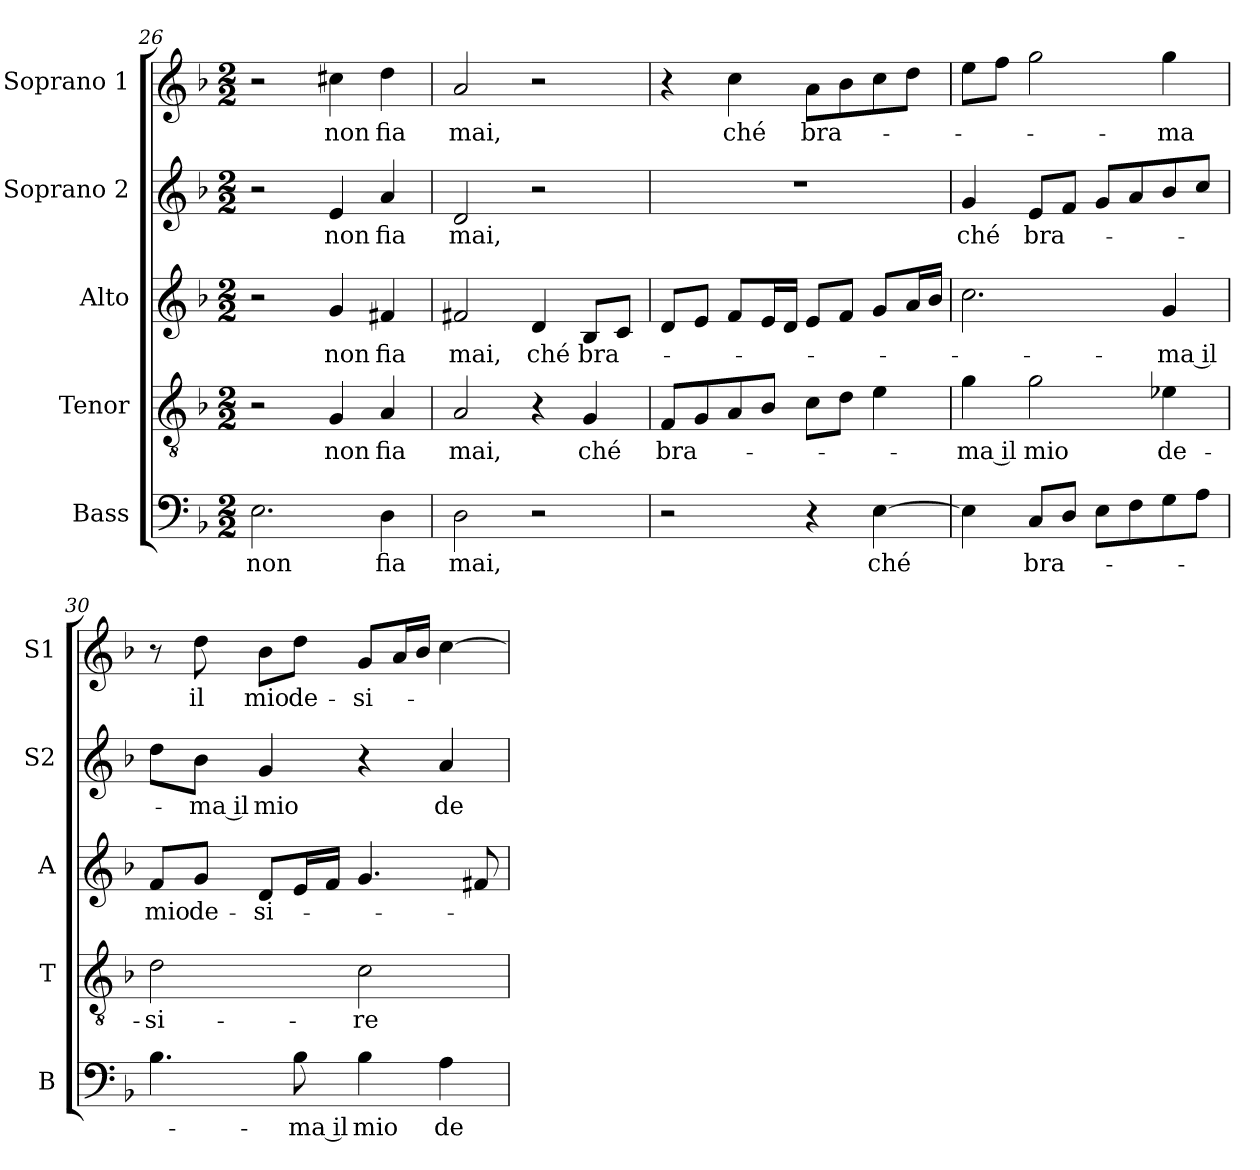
**kern	**text	**kern	**text	**kern	**text	**kern	**text	**kern	**text
*part5	*part5	*part4	*part4	*part3	*part3	*part2	*part2	*part1	*part1
*staff5	*staff5	*staff4	*staff4	*staff3	*staff3	*staff2	*staff2	*staff1	*staff1
*I"Bass	*	*I"Tenor	*	*I"Alto	*	*I"Soprano 2	*	*I"Soprano 1	*
*I'B	*	*I'T	*	*I'A	*	*I'S2	*	*I'S1	*
!!LO:LB:g=z
*clefF4	*	*clefGv2	*	*clefG2	*	*clefG2	*	*clefG2	*
*	*	*ITrd7c12	*	*	*	*	*	*	*
*k[b-]	*	*k[b-]	*	*k[b-]	*	*k[b-]	*	*k[b-]	*
*F:	*	*F:	*	*F:	*	*F:	*	*F:	*
*M2/2	*	*M2/2	*	*M2/2	*	*M2/2	*	*M2/2	*
=26	=26	=26	=26	=26	=26	=26	=26	=26	=26
!	!LO:LY:b:color=#000000	!	!	!	!	!	!	!	!
2.Ei\	non	2r	.	2r	.	2r	.	2r	.
!	!	!	!LO:LY:b:color=#000000	!	!	!	!	!	!
!	!	!	!	!	!LO:LY:b:color=#000000	!	!	!	!
!	!	!	!	!	!	!	!LO:LY:b:color=#000000	!	!
!	!	!	!	!	!	!	!	!	!LO:LY:b:color=#000000
.	.	4GGi/	non	4gi/	non	4ei/	non	4cc#Xi\	non
!	!LO:LY:b:color=#000000	!	!	!	!	!	!	!	!
!	!	!	!LO:LY:b:color=#000000	!	!	!	!	!	!
!	!	!	!	!	!LO:LY:b:color=#000000	!	!	!	!
!	!	!	!	!	!	!	!LO:LY:b:color=#000000	!	!
!	!	!	!	!	!	!	!	!	!LO:LY:b:color=#000000
4Di\	fia	4AAi/	fia	4f#Xi/	fia	4ai/	fia	4ddi\	fia
=27	=27	=27	=27	=27	=27	=27	=27	=27	=27
!	!LO:LY:b:color=#000000	!	!	!	!	!	!	!	!
!	!	!	!LO:LY:b:color=#000000	!	!	!	!	!	!
!	!	!	!	!	!LO:LY:b:color=#000000	!	!	!	!
!	!	!	!	!	!	!	!LO:LY:b:color=#000000	!	!
!	!	!	!	!	!	!	!	!	!LO:LY:b:color=#000000
2Di\	mai,	2AAi/	mai,	2f#Xi/	mai,	2di/	mai,	2ai/	mai,
!	!	!	!	!	!LO:LY:b:color=#000000	!	!	!	!
2r	.	4r	.	4di/	ché	2r	.	2r	.
!	!	!	!LO:LY:b:color=#000000	!	!	!	!	!	!
!	!	!	!	!	!LO:LY:b:color=#000000	!	!	!	!
.	.	4GGi/	ché	8B-i/L	bra-	.	.	.	.
.	.	.	.	8ci/J	.	.	.	.	.
=28	=28	=28	=28	=28	=28	=28	=28	=28	=28
!	!	!	!LO:LY:b:color=#000000	!	!	!	!	!	!
2r	.	8FFi/L	bra-	8di/L	.	1r	.	4r	.
.	.	8GGi/	.	8ei/J	.	.	.	.	.
!	!	!	!	!	!	!	!	!	!LO:LY:b:color=#000000
.	.	8AAi/	.	8fi/L	.	.	.	4cci\	ché
.	.	8BB-i/J	.	16ei/L	.	.	.	.	.
.	.	.	.	16di/JJ	.	.	.	.	.
!	!	!	!	!	!	!	!	!	!LO:LY:b:color=#000000
4r	.	8Ci\L	.	8ei/L	.	.	.	8ai\L	bra-
.	.	8Di\J	.	8fi/J	.	.	.	8b-i\	.
!	!LO:LY:b:color=#000000	!	!	!	!	!	!	!	!
[4Ei\	ché	4Ei\	.	8gi/L	.	.	.	8cci\	.
.	.	.	.	16ai/L	.	.	.	8ddi\J	.
.	.	.	.	16b-i/JJ	.	.	.	.	.
=29	=29	=29	=29	=29	=29	=29	=29	=29	=29
!	!	!	!LO:LY:b:color=#000000	!	!	!	!	!	!
!	!	!	!	!	!	!	!LO:LY:b:color=#000000	!	!
4Ei\]	.	4Gi\	-ma il	2.cci\	.	4gi/	ché	8eei\L	.
.	.	.	.	.	.	.	.	8ffi\J	.
!	!LO:LY:b:color=#000000	!	!	!	!	!	!	!	!
!	!	!	!LO:LY:b:color=#000000	!	!	!	!	!	!
!	!	!	!	!	!	!	!LO:LY:b:color=#000000	!	!
8Ci/L	bra-	2Gi\	mio	.	.	8ei/L	bra-	2ggi\	.
8Di/J	.	.	.	.	.	8fi/J	.	.	.
8Ei\L	.	.	.	.	.	8gi/L	.	.	.
8Fi\	.	.	.	.	.	8ai/	.	.	.
!	!	!	!LO:LY:b:color=#000000	!	!	!	!	!	!
!	!	!	!	!	!LO:LY:b:color=#000000	!	!	!	!
!	!	!	!	!	!	!	!	!	!LO:LY:b:color=#000000
8Gi\	.	4E-Xi\	de-	4gi/	-ma il	8b-i/	.	4ggi\	-ma
8Ai\J	.	.	.	.	.	8cci/J	.	.	.
!!LO:LB:g=z
=30	=30	=30	=30	=30	=30	=30	=30	=30	=30
!	!	!	!LO:LY:b:color=#000000	!	!	!	!	!	!
!	!	!	!	!	!LO:LY:b:color=#000000	!	!	!	!
4.B-i\	.	2Di\	-si-	8fi/L	mio	8ddi\L	.	8r	.
!	!	!	!	!	!LO:LY:b:color=#000000	!	!	!	!
!	!	!	!	!	!	!	!LO:LY:b:color=#000000	!	!
!	!	!	!	!	!	!	!	!	!LO:LY:b:color=#000000
.	.	.	.	8gi/J	de-	8b-i\J	-ma il	8ddi\	il
!	!	!	!	!	!LO:LY:b:color=#000000	!	!	!	!
!	!	!	!	!	!	!	!LO:LY:b:color=#000000	!	!
!	!	!	!	!	!	!	!	!	!LO:LY:b:color=#000000
.	.	.	.	8di/L	-si-	4gi/	mio	8b-i\L	mio
!	!LO:LY:b:color=#000000	!	!	!	!	!	!	!	!
!	!	!	!	!	!	!	!	!	!LO:LY:b:color=#000000
8B-i\	-ma il	.	.	16ei/L	.	.	.	8ddi\J	de-
.	.	.	.	16fi/JJ	.	.	.	.	.
!	!LO:LY:b:color=#000000	!	!	!	!	!	!	!	!
!	!	!	!LO:LY:b:color=#000000	!	!	!	!	!	!
!	!	!	!	!	!	!	!	!	!LO:LY:b:color=#000000
4B-i\	mio	2Ci\	-re	4.gi/	.	4r	.	8gi/L	-si-
.	.	.	.	.	.	.	.	16ai/L	.
.	.	.	.	.	.	.	.	16b-i/JJ	.
!	!LO:LY:b:color=#000000	!	!	!	!	!	!	!	!
!	!	!	!	!	!	!	!LO:LY:b:color=#000000	!	!
4Ai\	de-	.	.	.	.	4ai/	de-	[4cci\	.
.	.	.	.	8f#Xi/	.	.	.	.	.
=	=	=	=	=	=	=	=	=	=
*-	*-	*-	*-	*-	*-	*-	*-	*-	*-
